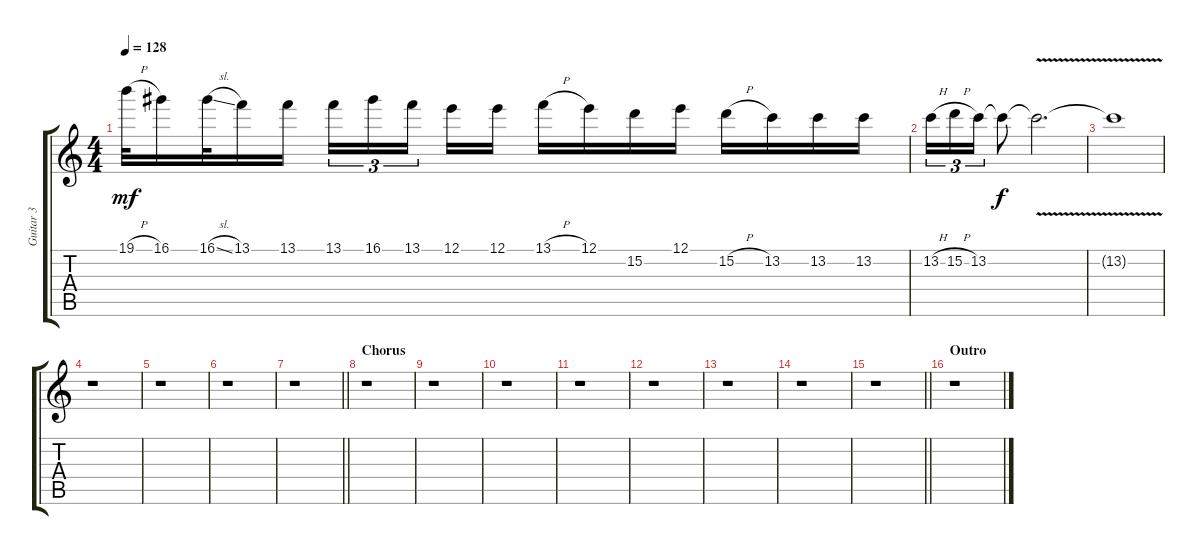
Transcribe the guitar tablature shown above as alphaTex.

\track ("Guitar 3" "Guitar 3") {instrument electricguitarclean}
\staff {score tabs}
\tuning (E4 B3 G3 D3 A2 E2) {hide}
\ts (4 4)
\tempo 128
\clef g2
\ks c
19.1{h}.32{dy mf} 16.1.16 16.1{sl}.32 13.1.16 13.1.16 13.1.16{tu (3 2)} 16.1.16{tu (3 2)} 13.1.16{tu (3 2) beam splitsecondary} 12.1.16 12.1.16 13.1{h}.16 12.1.16 15.2.16 12.1.16 15.2{h}.16 13.2.16 13.2.16 13.2.16 |
13.2{h}.16{tu (3 2)} 15.2{h}.16{tu (3 2)} 13.2.16{tu (3 2)} 13.2{t}.8{dy f} 13.2{v t}.2{d} |
13.2{v t}.1 |
r.1 |
r.1 |
r.1 |
\barLineRight lightlight
r.1 |
\section ("" "Chorus")
r.1 |
r.1 |
r.1 |
r.1 |
r.1 |
r.1 |
r.1 |
\barLineRight lightlight
r.1 |
\section ("" "Outro")
r.1
